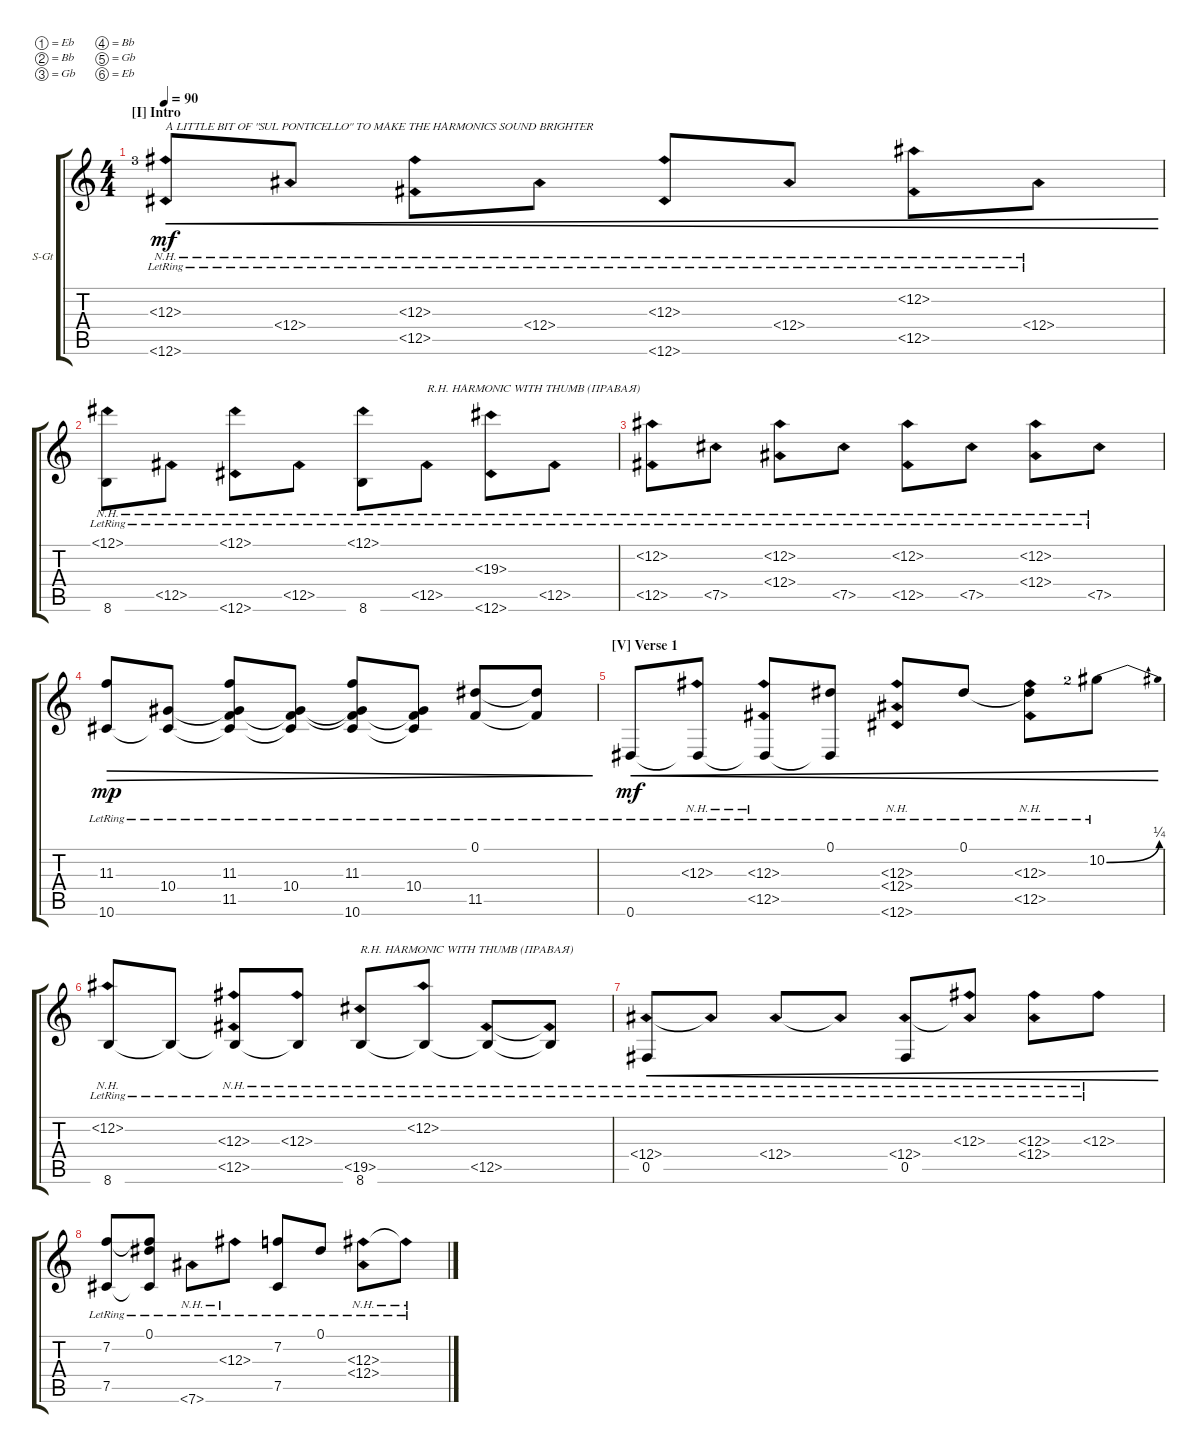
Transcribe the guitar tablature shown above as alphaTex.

\defaultSystemsLayout 4
\bracketExtendMode groupsimilarinstruments
\firstSystemTrackNameOrientation horizontal
\otherSystemsTrackNameOrientation horizontal
\track ("Steel Guitar" "S-Gt") {instrument acousticguitarsteel}
\staff {score tabs}
\tuning (Eb4 Bb3 Gb3 Bb2 Gb2 Eb2)
\ts (4 4)
\section ("I" "Intro")
\tempo 90
\clef g2
\ks c
(12.6{nh lr} 12.3{nh lr lf 4}).8{txt "A LITTLE BIT OF \"SUL PONTICELLO\" TO MAKE THE HARMONICS SOUND BRIGHTER" cre dy mf instrument acousticguitarsteel} 12.4{nh lr}.8{cre} (12.3{nh lr} 12.5{nh lr}).8{cre} 12.4{nh lr}.8{cre} (12.6{nh lr} 12.3{nh lr}).8{cre} 12.4{nh lr}.8{cre} (12.2{nh lr} 12.5{nh lr}).8{cre} 12.4{nh lr}.8{cre} |
(8.6{lr} 12.1{nh lr}).8 12.5{nh lr}.8 (12.6{nh lr} 12.1{nh lr}).8 12.5{nh lr}.8 (8.6{lr} 12.1{nh lr}).8 12.5{nh lr}.8{txt "R.H. HARMONIC WITH THUMB (ПРАВАЯ)"} (12.6{nh lr} 19.3{nh lr}).8 12.5{nh lr}.8 |
(12.5{nh lr} 12.2{nh lr}).8 7.5{nh lr}.8 (12.2{nh lr} 12.4{nh lr}).8 7.5{nh lr}.8 (12.5{nh lr} 12.2{nh lr}).8 7.5{nh lr}.8 (12.2{nh lr} 12.4{nh lr}).8 7.5{nh lr}.8 |
(11.3{lr} 10.6{lr}).8{dec dy mp} (10.4{lr} 10.6{lr t}).8{dec} (11.3{lr} 11.5{lr} 10.6{lr t} 10.4{lr t}).8{dec} (10.4{lr} 10.6{lr t} 11.5{lr t}).8{dec} (11.3{lr} 10.6{lr} 10.4{lr t} 11.5{lr t}).8{dec} (10.4{lr} 10.6{lr t} 11.5{lr t}).8{dec} (11.5{lr} 0.1{lr}).8{dec} (11.5{lr t} 0.1{lr t}).8{dec} |
\section ("V" "Verse 1")
0.6{lr}.8{cre dy mf} (12.3{nh lr} 0.6{lr t}).8{cre} (12.5{nh lr} 12.3{nh lr} 0.6{lr t}).8{cre} (0.1{lr} 0.6{lr t}).8{cre} (12.4{nh lr} 12.6{nh lr} 12.3{nh lr}).8{cre} 0.1{lr}.8{cre} (12.5{nh lr} 12.3{nh lr} 0.1{lr t}).8{cre} 10.2{be (bend 0 0 18 1) lr lf 3}.8{cre} |
(12.2{nh lr} 8.6{lr}).8 8.6{lr t}.8 (12.3{nh lr} 12.5{nh lr} 8.6{lr t}).8 (12.3{nh lr} 8.6{lr t}).8 (19.5{nh lr} 8.6{lr}).8{txt "R.H. HARMONIC WITH THUMB (ПРАВАЯ)"} (12.2{nh lr} 8.6{lr t}).8 (12.5{nh lr} 8.6{lr t}).8 (12.5{nh lr t} 8.6{lr t}).8 |
(12.4{nh lr} 0.5{lr}).8{cre} 12.4{nh lr t}.8{cre} 12.4{nh lr}.8{cre} 12.4{nh lr t}.8{cre} (12.4{nh lr} 0.5{lr}).8{cre} (12.3{nh lr} 12.4{nh lr t}).8{cre} (12.4{nh lr} 12.3{nh lr}).8{cre} 12.3{nh lr}.8{cre} |
(7.2{lr} 7.5{lr}).8 (0.1{lr} 7.5{lr t} 7.2{lr t}).8 7.6{nh lr}.8 12.3{nh lr}.8 (7.2{lr} 7.5{lr}).8 0.1{lr}.8 (12.3{nh lr} 12.4{nh lr}).8 12.3{nh lr t}.8
